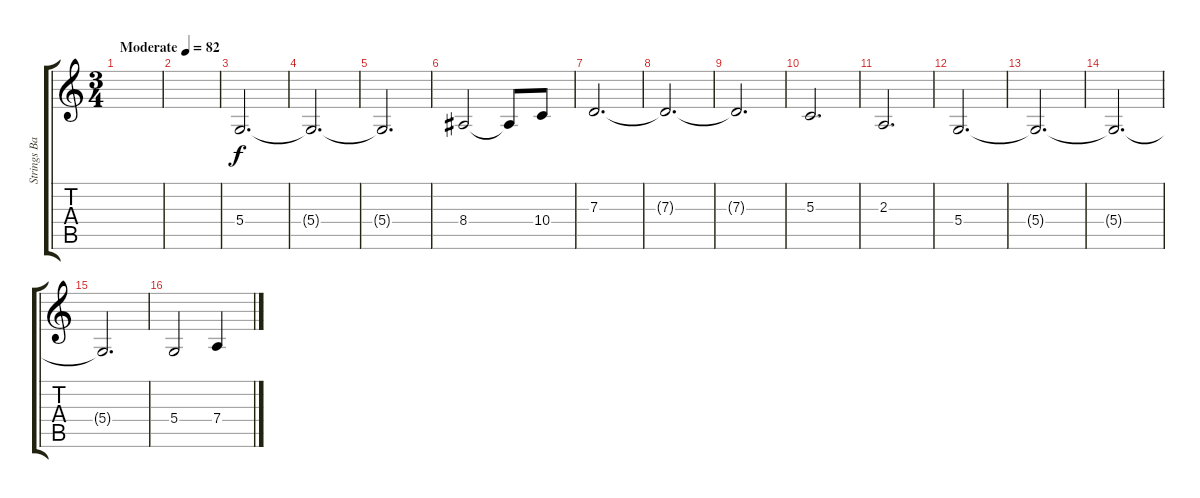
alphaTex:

\track ("Strings Bass" "Strings Ba") {instrument synthstrings2}
\staff {score tabs}
\tuning (E4 B3 G3 D3 A2 E2) {hide}
\ts (3 4)
\tempo (82 "Moderate")
\clef g2
\ks c
|
|
5.4.2{d} |
5.4{t}.2{d} |
5.4{t}.2{d} |
8.4.2 8.4{t}.8 10.4.8 |
7.3.2{d} |
7.3{t}.2{d} |
7.3{t}.2{d} |
5.3.2{d} |
2.3.2{d} |
5.4.2{d} |
5.4{t}.2{d} |
5.4{t}.2{d} |
5.4{t}.2{d} |
5.4.2 7.4.4
